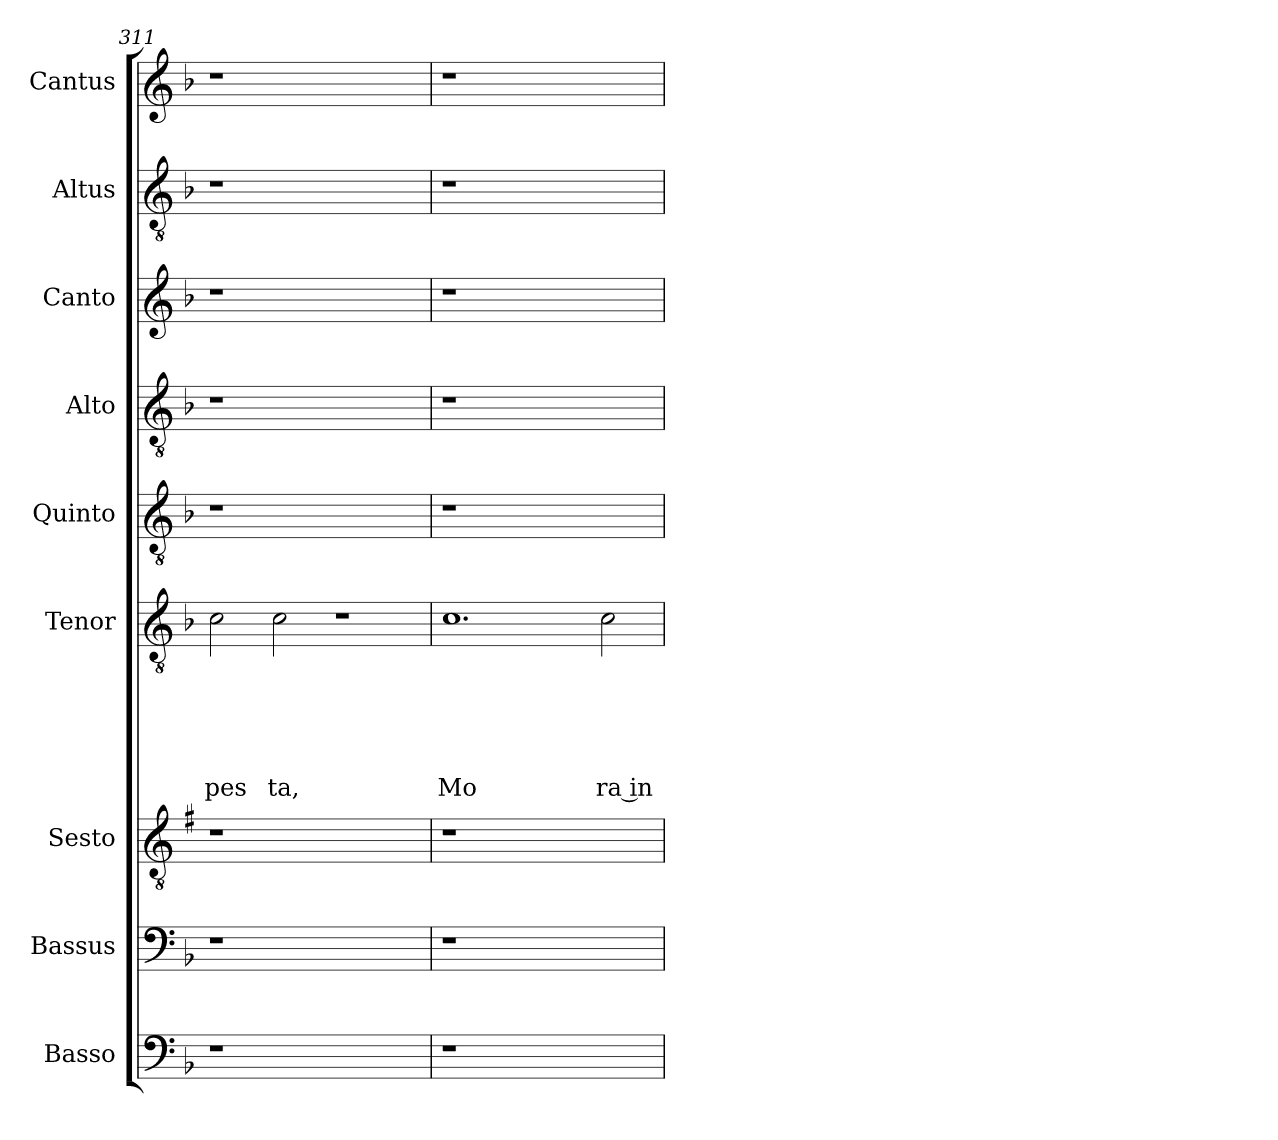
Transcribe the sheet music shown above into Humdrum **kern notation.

**kern	**kern	**kern	**kern	**text	**text	**text	**text	**text	**text	**kern	**kern	**kern	**kern	**kern
*part9	*part8	*part7	*part6	*part6	*part6	*part6	*part6	*part6	*part6	*part5	*part4	*part3	*part2	*part1
*staff9	*staff8	*staff7	*staff6	*staff6	*staff6	*staff6	*staff6	*staff6	*staff6	*staff5	*staff4	*staff3	*staff2	*staff1
*I"Basso	*I"Bassus	*I"Sesto	*I"Tenor	*	*	*	*	*	*	*I"Quinto	*I"Alto	*I"Canto	*I"Altus	*I"Cantus
*	*	*I'Sesto	*I'Tenor	*	*	*	*	*	*	*I'Quinto	*I'Alto	*I'Canto	*I'Altus	*I'Cantus
*clefF4	*clefF4	*clefGv2	*clefGv2	*	*	*	*	*	*	*clefGv2	*clefGv2	*clefG2	*clefGv2	*clefG2
*k[b-]	*k[b-]	*k[f#]	*k[b-]	*	*	*	*	*	*	*k[b-]	*k[b-]	*k[b-]	*k[b-]	*k[b-]
*F:	*F:	*G:	*F:	*	*	*	*	*	*	*F:	*F:	*F:	*F:	*F:
=311	=311	=311	=311	=311	=311	=311	=311	=311	=311	=311	=311	=311	=311	=311
!	!	!	!	!	!	!	!	!	!LO:LY:b	!	!	!	!	!
1r	1r	1r	2c\	.	.	.	.	.	pes	1r	1r	1r	1r	1r
!	!	!	!	!	!	!	!	!	!LO:LY:b	!	!	!	!	!
.	.	.	2c\	.	.	.	.	.	ta,	.	.	.	.	.
1ryy	1ryy	1ryy	1r	.	.	.	.	.	.	1ryy	1ryy	1ryy	1ryy	1ryy
=312	=312	=312	=312	=312	=312	=312	=312	=312	=312	=312	=312	=312	=312	=312
!	!	!	!	!	!	!	!	!	!LO:LY:b	!	!	!	!	!
1r	1r	1r	1.c	.	.	.	.	.	Mo	1r	1r	1r	1r	1r
1ryy	1ryy	1ryy	.	.	.	.	.	.	.	1ryy	1ryy	1ryy	1ryy	1ryy
!	!	!	!	!	!	!	!	!	!LO:LY:b:rj	!	!	!	!	!
.	.	.	2c\	.	.	.	.	.	ra in	.	.	.	.	.
=	=	=	=	=	=	=	=	=	=	=	=	=	=	=
*-	*-	*-	*-	*-	*-	*-	*-	*-	*-	*-	*-	*-	*-	*-
